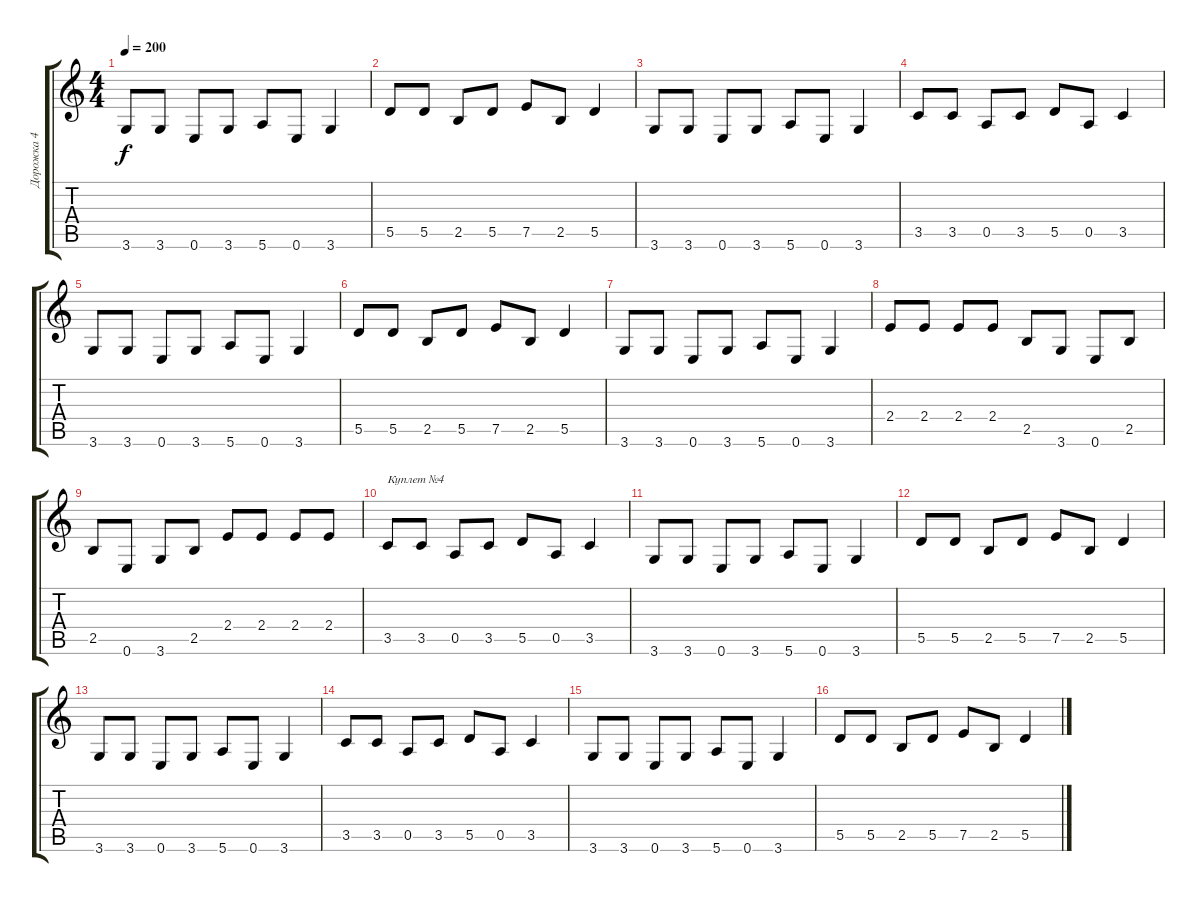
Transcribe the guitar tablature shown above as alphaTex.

\track ("Дорожка 4" "Дорожка 4") {instrument electricbassfinger}
\staff {score tabs}
\tuning (E4 B3 G3 D3 A2 E2) {hide}
\ts (4 4)
\tempo 200
\clef g2
\ks c
3.6.8{dy f} 3.6.8 0.6.8 3.6.8 5.6.8 0.6.8 3.6.4 |
5.5.8 5.5.8 2.5.8 5.5.8 7.5.8 2.5.8 5.5.4 |
3.6.8 3.6.8 0.6.8 3.6.8 5.6.8 0.6.8 3.6.4 |
3.5.8 3.5.8 0.5.8 3.5.8 5.5.8 0.5.8 3.5.4 |
3.6.8 3.6.8 0.6.8 3.6.8 5.6.8 0.6.8 3.6.4 |
5.5.8 5.5.8 2.5.8 5.5.8 7.5.8 2.5.8 5.5.4 |
3.6.8 3.6.8 0.6.8 3.6.8 5.6.8 0.6.8 3.6.4 |
2.4.8 2.4.8 2.4.8 2.4.8 2.5.8 3.6.8 0.6.8 2.5.8 |
2.5.8 0.6.8 3.6.8 2.5.8 2.4.8 2.4.8 2.4.8 2.4.8 |
3.5.8{txt "Куплет №4"} 3.5.8 0.5.8 3.5.8 5.5.8 0.5.8 3.5.4 |
3.6.8 3.6.8 0.6.8 3.6.8 5.6.8 0.6.8 3.6.4 |
5.5.8 5.5.8 2.5.8 5.5.8 7.5.8 2.5.8 5.5.4 |
3.6.8 3.6.8 0.6.8 3.6.8 5.6.8 0.6.8 3.6.4 |
3.5.8 3.5.8 0.5.8 3.5.8 5.5.8 0.5.8 3.5.4 |
3.6.8 3.6.8 0.6.8 3.6.8 5.6.8 0.6.8 3.6.4 |
5.5.8 5.5.8 2.5.8 5.5.8 7.5.8 2.5.8 5.5.4
